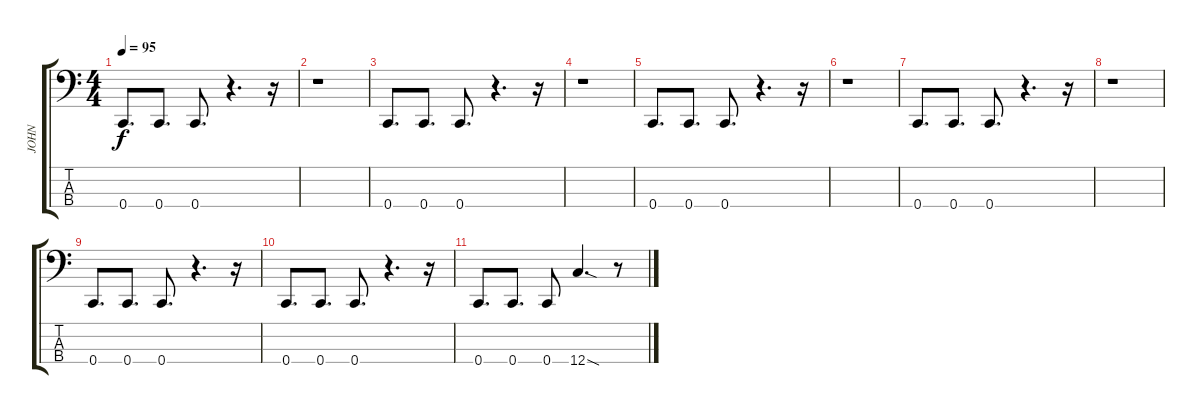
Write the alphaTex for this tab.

\track ("JOHN" "JOHN") {instrument electricbasspick}
\staff {score tabs}
\tuning (F2 C2 G1 C1) {hide}
\ts (4 4)
\tempo 95
\clef f4
\ks c
0.4.8{d dy f} 0.4.8{d} 0.4.8{d} r.4{d} r.16 |
r.1 |
0.4.8{d} 0.4.8{d} 0.4.8{d} r.4{d} r.16 |
r.1 |
0.4.8{d} 0.4.8{d} 0.4.8{d} r.4{d} r.16 |
r.1 |
0.4.8{d} 0.4.8{d} 0.4.8{d} r.4{d} r.16 |
r.1 |
0.4.8{d} 0.4.8{d} 0.4.8{d} r.4{d} r.16 |
0.4.8{d} 0.4.8{d} 0.4.8{d} r.4{d} r.16 |
0.4.8{d} 0.4.8{d} 0.4.8 12.4{sod}.4{d} r.8
